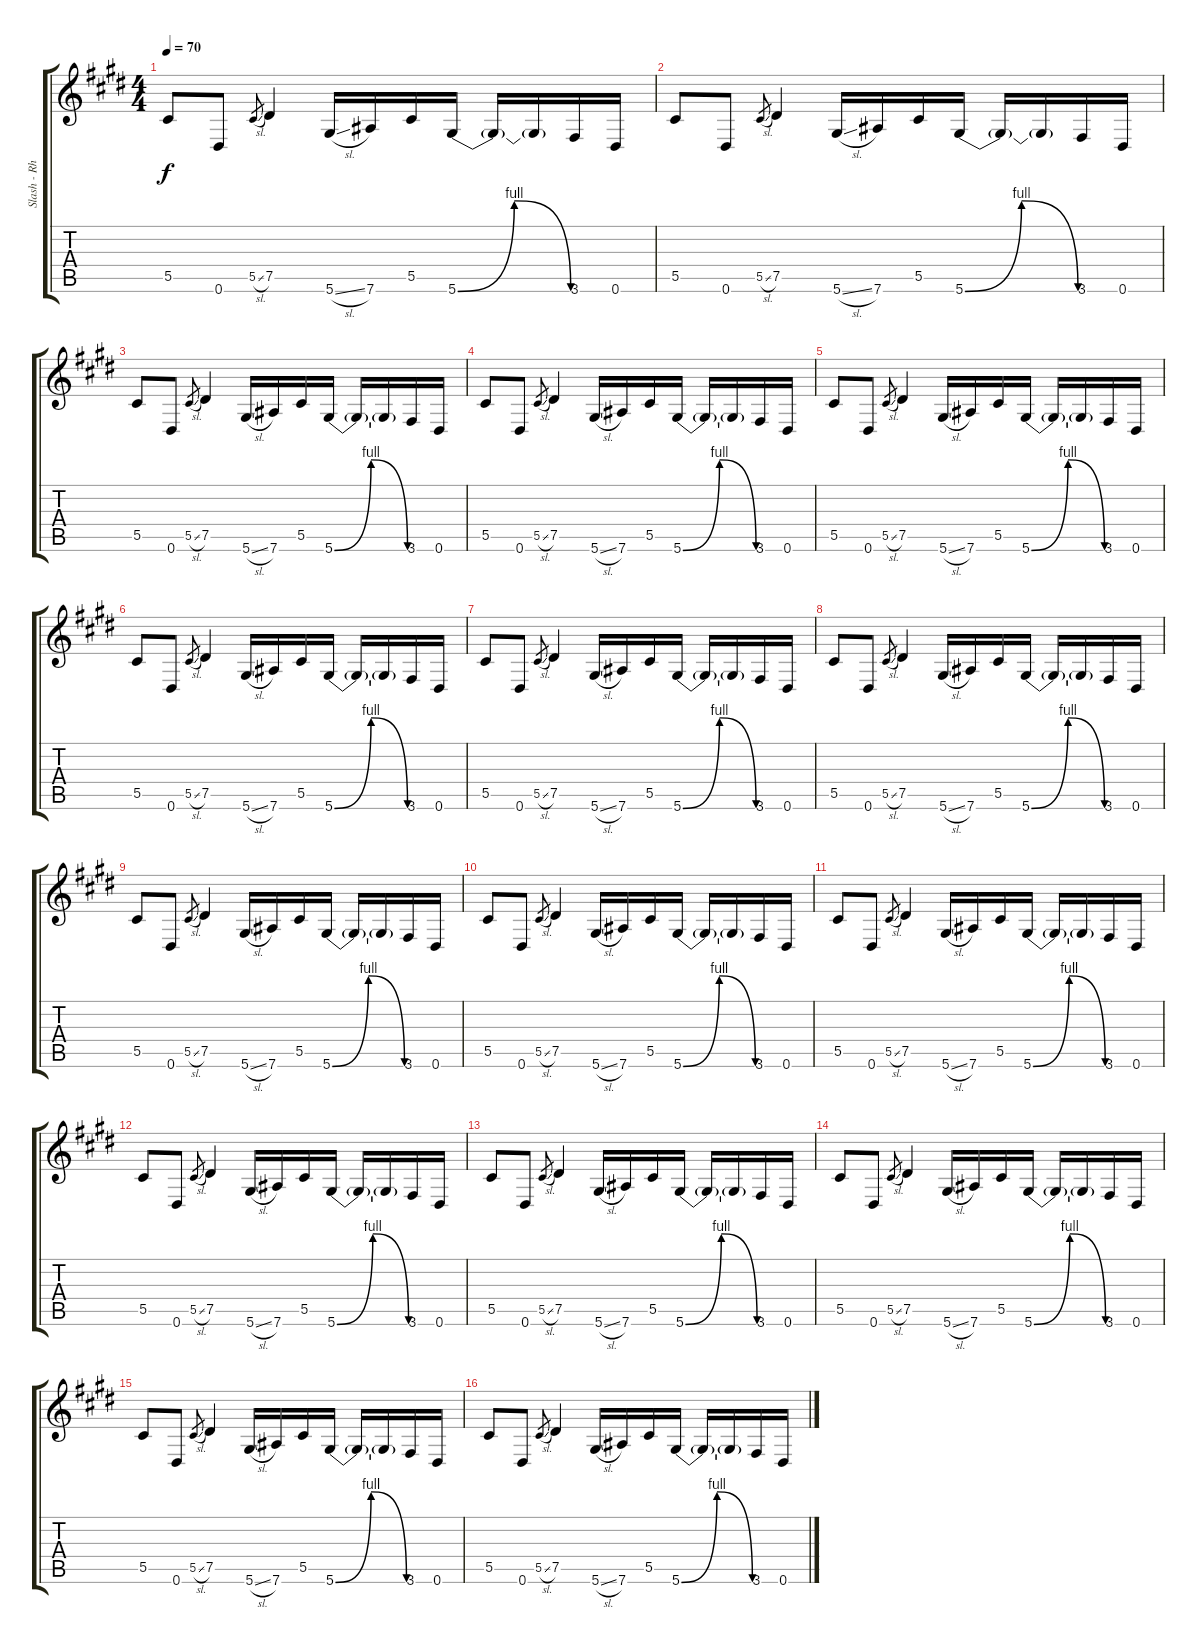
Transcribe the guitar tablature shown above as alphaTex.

\track ("Slash - Rhytm Guitar" "Slash - Rh") {instrument distortionguitar}
\staff {score tabs}
\tuning (Eb4 Bb3 Gb3 Db3 Ab2 Eb2) {hide}
\ts (4 4)
\tempo 70
\clef g2
\ks e
5.5.8{dy f} 0.6.8 5.5{sl}.8{gr} 7.5.4 5.6{sl}.16 7.6.16 5.5.16 5.6{be (bendrelease 0 0 30 4 30 4 60 0)}.16 5.6{t}.16 5.6{t}.16 3.6.16 0.6.16 |
5.5.8 0.6.8 5.5{sl}.8{gr} 7.5.4 5.6{sl}.16 7.6.16 5.5.16 5.6{be (bendrelease 0 0 30 4 30 4 60 0)}.16 5.6{t}.16 5.6{t}.16 3.6.16 0.6.16 |
5.5.8 0.6.8 5.5{sl}.8{gr} 7.5.4 5.6{sl}.16 7.6.16 5.5.16 5.6{be (bendrelease 0 0 30 4 30 4 60 0)}.16 5.6{t}.16 5.6{t}.16 3.6.16 0.6.16 |
5.5.8 0.6.8 5.5{sl}.8{gr} 7.5.4 5.6{sl}.16 7.6.16 5.5.16 5.6{be (bendrelease 0 0 30 4 30 4 60 0)}.16 5.6{t}.16 5.6{t}.16 3.6.16 0.6.16 |
5.5.8 0.6.8 5.5{sl}.8{gr} 7.5.4 5.6{sl}.16 7.6.16 5.5.16 5.6{be (bendrelease 0 0 30 4 30 4 60 0)}.16 5.6{t}.16 5.6{t}.16 3.6.16 0.6.16 |
5.5.8 0.6.8 5.5{sl}.8{gr} 7.5.4 5.6{sl}.16 7.6.16 5.5.16 5.6{be (bendrelease 0 0 30 4 30 4 60 0)}.16 5.6{t}.16 5.6{t}.16 3.6.16 0.6.16 |
5.5.8 0.6.8 5.5{sl}.8{gr} 7.5.4 5.6{sl}.16 7.6.16 5.5.16 5.6{be (bendrelease 0 0 30 4 30 4 60 0)}.16 5.6{t}.16 5.6{t}.16 3.6.16 0.6.16 |
5.5.8 0.6.8 5.5{sl}.8{gr} 7.5.4 5.6{sl}.16 7.6.16 5.5.16 5.6{be (bendrelease 0 0 30 4 30 4 60 0)}.16 5.6{t}.16 5.6{t}.16 3.6.16 0.6.16 |
5.5.8 0.6.8 5.5{sl}.8{gr} 7.5.4 5.6{sl}.16 7.6.16 5.5.16 5.6{be (bendrelease 0 0 30 4 30 4 60 0)}.16 5.6{t}.16 5.6{t}.16 3.6.16 0.6.16 |
5.5.8 0.6.8 5.5{sl}.8{gr} 7.5.4 5.6{sl}.16 7.6.16 5.5.16 5.6{be (bendrelease 0 0 30 4 30 4 60 0)}.16 5.6{t}.16 5.6{t}.16 3.6.16 0.6.16 |
5.5.8 0.6.8 5.5{sl}.8{gr} 7.5.4 5.6{sl}.16 7.6.16 5.5.16 5.6{be (bendrelease 0 0 30 4 30 4 60 0)}.16 5.6{t}.16 5.6{t}.16 3.6.16 0.6.16 |
5.5.8 0.6.8 5.5{sl}.8{gr} 7.5.4 5.6{sl}.16 7.6.16 5.5.16 5.6{be (bendrelease 0 0 30 4 30 4 60 0)}.16 5.6{t}.16 5.6{t}.16 3.6.16 0.6.16 |
5.5.8 0.6.8 5.5{sl}.8{gr} 7.5.4 5.6{sl}.16 7.6.16 5.5.16 5.6{be (bendrelease 0 0 30 4 30 4 60 0)}.16 5.6{t}.16 5.6{t}.16 3.6.16 0.6.16 |
5.5.8 0.6.8 5.5{sl}.8{gr} 7.5.4 5.6{sl}.16 7.6.16 5.5.16 5.6{be (bendrelease 0 0 30 4 30 4 60 0)}.16 5.6{t}.16 5.6{t}.16 3.6.16 0.6.16 |
5.5.8 0.6.8 5.5{sl}.8{gr} 7.5.4 5.6{sl}.16 7.6.16 5.5.16 5.6{be (bendrelease 0 0 30 4 30 4 60 0)}.16 5.6{t}.16 5.6{t}.16 3.6.16 0.6.16 |
5.5.8 0.6.8 5.5{sl}.8{gr} 7.5.4 5.6{sl}.16 7.6.16 5.5.16 5.6{be (bendrelease 0 0 30 4 30 4 60 0)}.16 5.6{t}.16 5.6{t}.16 3.6.16 0.6.16
